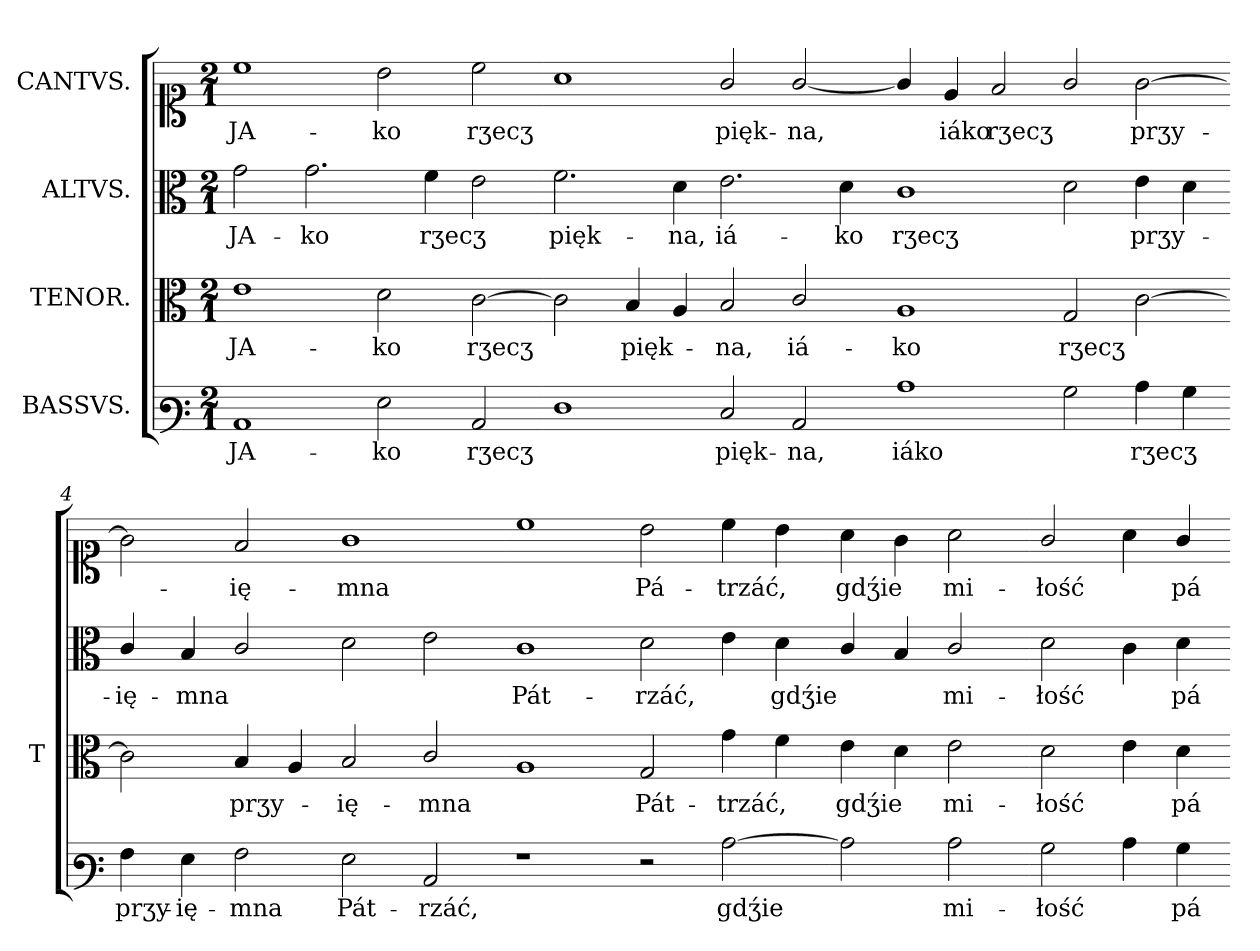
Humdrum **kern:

**kern	**text	**kern	**text	**kern	**text	**kern	**text
*part4	*part4	*part3	*part3	*part2	*part2	*part1	*part1
*staff4	*staff4	*staff3	*staff3	*staff2	*staff2	*staff1	*staff1
*I"BASSVS.	*	*I"TENOR.	*	*I"ALTVS.	*	*I"CANTVS.	*
*	*	*I'T	*	*	*	*	*
*clefF3	*	*clefC3	*	*clefC3	*	*clefC1	*
*k[]	*	*k[]	*	*k[]	*	*k[]	*
*C:	*	*C:	*	*C:	*	*C:	*
*M2/1	*	*M2/1	*	*M2/1	*	*M2/1	*
*MM300	*	*MM300	*	*MM300	*	*MM300	*
=1	=1	=1	=1	=1	=1	=1	=1
1C/	JA-	1e\	JA-	2g\	JA-	1cc\	JA-
.	.	.	.	2.g\	-ko	.	.
2G\	-ko	2d\	-ko	.	.	2b\	-ko
.	.	.	.	4f\	rʒecʒ	.	.
2C/	rʒecʒ	[2c\	rʒecʒ	2e\	.	2cc\	rʒecʒ
=2-	=2-	=2-	=2-	=2-	=2-	=2-	=2-
1F\	.	2c\]	.	2.f\	pięk-	1a\	.
.	.	4B/	pięk-	.	.	.	.
.	.	4A/	.	4d\	-na,	.	.
2E/	pięk-	2B/	-na,	2.e\	iá-	2g/	pięk-
2C/	-na,	2c/	iá-	.	.	[2g/	-na,
.	.	.	.	4d\	-ko	.	.
=3-	=3-	=3-	=3-	=3-	=3-	=3-	=3-
1c\	iáko	1A/	-ko	1c\	rʒecʒ	4g/]	.
.	.	.	.	.	.	4e/	iáko
.	.	.	.	.	.	2f/	rʒecʒ
2B\	.	2G/	rʒecʒ	2d\	.	2g/	.
4c\	rʒecʒ	[2c\	.	4e\	prʒy-	[2g\	prʒy-
4B\	.	.	.	4d\	.	.	.
=4-	=4-	=4-	=4-	=4-	=4-	=4-	=4-
4A\	prʒy-	2c\]	.	4c/	-ię-	2g\]	.
4G\	-ię-	.	.	4B/	-mna	.	.
2A\	-mna	4B/	prʒy-	2c/	.	2f/	-ię-
.	.	4A/	.	.	.	.	.
2G\	Pát-	2B/	-ię-	2d\	.	1g\	-mna
2C/	-rzáć,	2c/	-mna	2e\	.	.	.
=5-	=5-	=5-	=5-	=5-	=5-	=5-	=5-
1r	.	1A/	.	1c\	Pát-	1cc\	.
2r	.	2G/	Pát-	2d\	-rzáć,	2b\	Pá-
[2c\	gdʒ́ie	4g\	trzáć,	4e\	.	4cc\	-trzáć,
.	.	4f\	.	4d\	gdʒ́ie	4b\	.
=6-	=6-	=6-	=6-	=6-	=6-	=6-	=6-
2c\]	.	4e\	gdʒ́ie	4c/	.	4a\	gdʒ́ie
.	.	4d\	.	4B/	.	4g\	.
2c\	mi-	2e\	mi-	2c/	mi-	2a\	mi-
=-	=-	=-	=-	=-	=-	=-	=-
2B\	-łość	2d\	-łość	2d\	-łość	2g/	-łość
4c\	.	4e\	.	4c\	.	4a\	.
4B\	pá-	4d\	pá-	4d\	pá-	4g/	pá-
=-	=-	=-	=-	=-	=-	=-	=-
*-	*-	*-	*-	*-	*-	*-	*-
